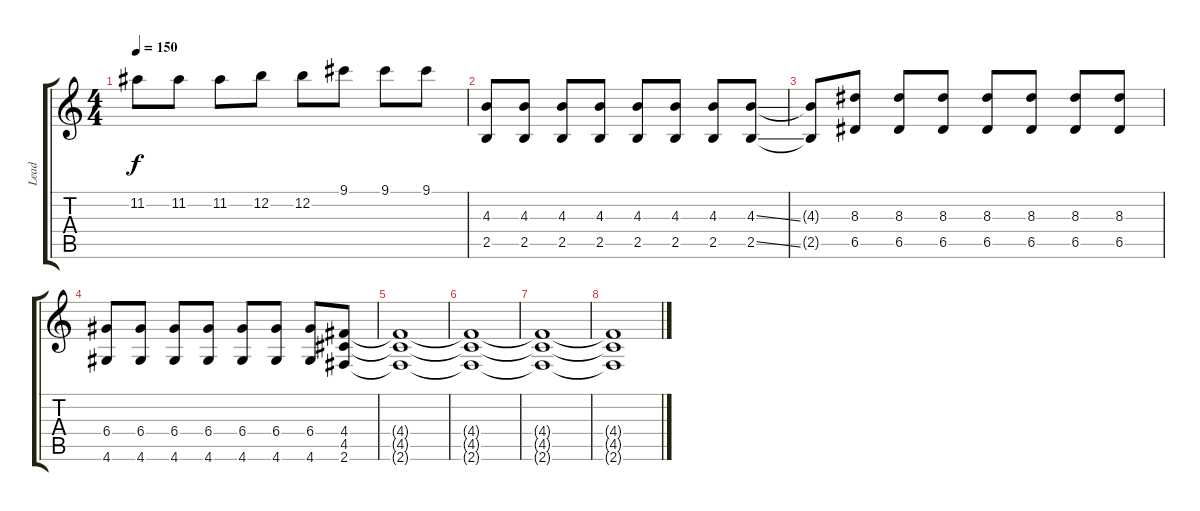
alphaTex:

\track ("Lead" "Lead") {instrument overdrivenguitar}
\staff {score tabs}
\tuning (E4 B3 G3 D3 A2 E2) {hide}
\ts (4 4)
\tempo 150
\clef g2
\ks c
11.2.8{dy f} 11.2.8 11.2.8 12.2.8 12.2.8 9.1.8 9.1.8 9.1.8 |
(4.3 2.5).8 (4.3 2.5).8 (4.3 2.5).8 (4.3 2.5).8 (4.3 2.5).8 (4.3 2.5).8 (4.3 2.5).8 (4.3{ss} 2.5{ss}).8 |
(4.3{t} 2.5{t}).8 (8.3 6.5).8 (8.3 6.5).8 (8.3 6.5).8 (8.3 6.5).8 (8.3 6.5).8 (8.3 6.5).8 (8.3 6.5).8 |
(6.4 4.6).8 (6.4 4.6).8 (6.4 4.6).8 (6.4 4.6).8 (6.4 4.6).8 (6.4 4.6).8 (6.4 4.6).8 (4.4 4.5 2.6).8 |
(4.4{t} 4.5{t} 2.6{t}).1 |
(4.4{t} 4.5{t} 2.6{t}).1 |
(4.4{t} 4.5{t} 2.6{t}).1 |
(4.4{t} 4.5{t} 2.6{t}).1
